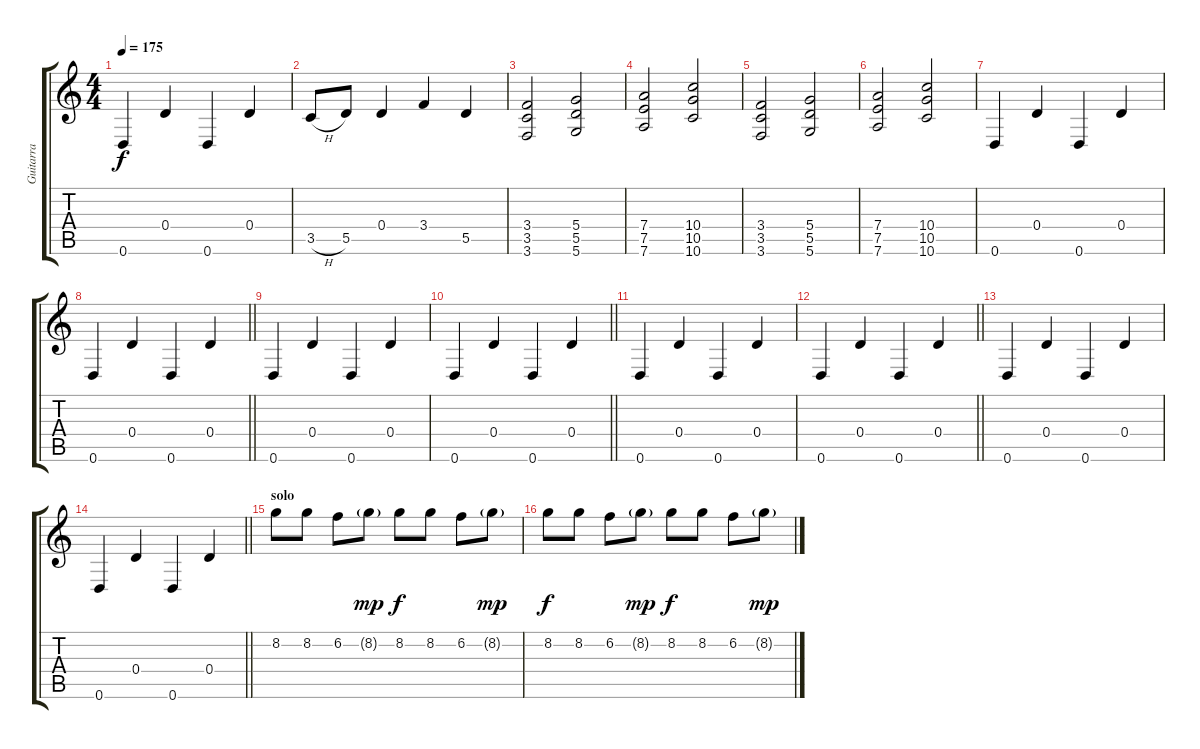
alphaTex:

\track ("Guitarra" "Guitarra") {instrument distortionguitar}
\staff {score tabs}
\tuning (E4 B3 G3 D3 A2 D2) {hide}
\ts (4 4)
\tempo 175
\clef g2
\ks c
0.6.4{dy f} 0.4.4 0.6.4 0.4.4 |
3.5{h}.8 5.5.8 0.4.4 3.4.4 5.5.4 |
(3.4 3.5 3.6).2 (5.4 5.5 5.6).2 |
(7.4 7.5 7.6).2 (10.4 10.5 10.6).2 |
(3.4 3.5 3.6).2 (5.4 5.5 5.6).2 |
(7.4 7.5 7.6).2 (10.4 10.5 10.6).2 |
0.6.4 0.4.4 0.6.4 0.4.4 |
\barLineRight lightlight
0.6.4 0.4.4 0.6.4 0.4.4 |
0.6.4 0.4.4 0.6.4 0.4.4 |
\barLineRight lightlight
0.6.4 0.4.4 0.6.4 0.4.4 |
0.6.4 0.4.4 0.6.4 0.4.4 |
\barLineRight lightlight
0.6.4 0.4.4 0.6.4 0.4.4 |
0.6.4 0.4.4 0.6.4 0.4.4 |
\barLineRight lightlight
0.6.4 0.4.4 0.6.4 0.4.4 |
\section ("" "solo")
8.2.8 8.2.8 6.2.8 8.2{g}.8{dy mp} 8.2.8{dy f} 8.2.8 6.2.8 8.2{g}.8{dy mp} |
8.2.8{dy f} 8.2.8 6.2.8 8.2{g}.8{dy mp} 8.2.8{dy f} 8.2.8 6.2.8 8.2{g}.8{dy mp}
